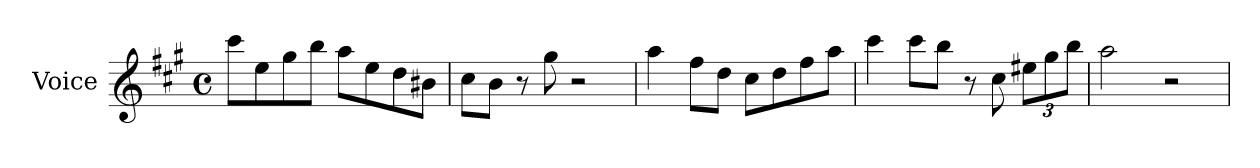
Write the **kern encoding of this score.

**kern
*part1
*staff1
*I"Voice
*I'Voice
*clefG2
*k[f#c#g#]
*M4/4
*met(c)
=1
8ccc#\L
8ee\
8gg#\
8bb\J
8aa\L
8ee\
8dd\
8b#X\J
=2
8cc#\L
8b\J
8r
8gg#\
2rcc
=3
4aa\
8ff#\L
8dd\J
8cc#\L
8dd\
8ff#\
8aa\J
=4
4ccc#\
8ccc#\L
8bb\J
8r
8cc#\
12ee#X\L
12gg#\
12bb\J
=5
2aa\
2rcc
=
*-
